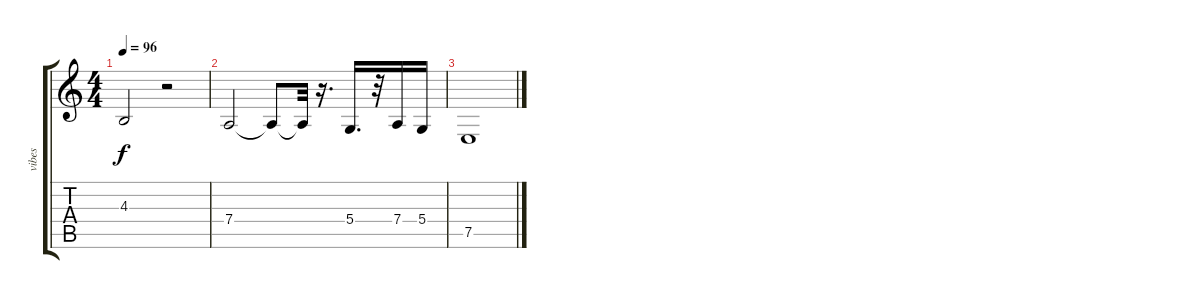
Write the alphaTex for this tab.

\track ("vibes" "vibes") {instrument vibraphone}
\staff {score tabs}
\tuning (E4 B3 G3 D3 A2 E2) {hide}
\ts (4 4)
\tempo 96
\clef g2
\ks c
4.3.2{dy f} r.2 |
7.4.2 7.4{t}.8 7.4{t}.32 r.16{d} 5.4.16{d} r.32 7.4.16 5.4.16 |
7.5.1
